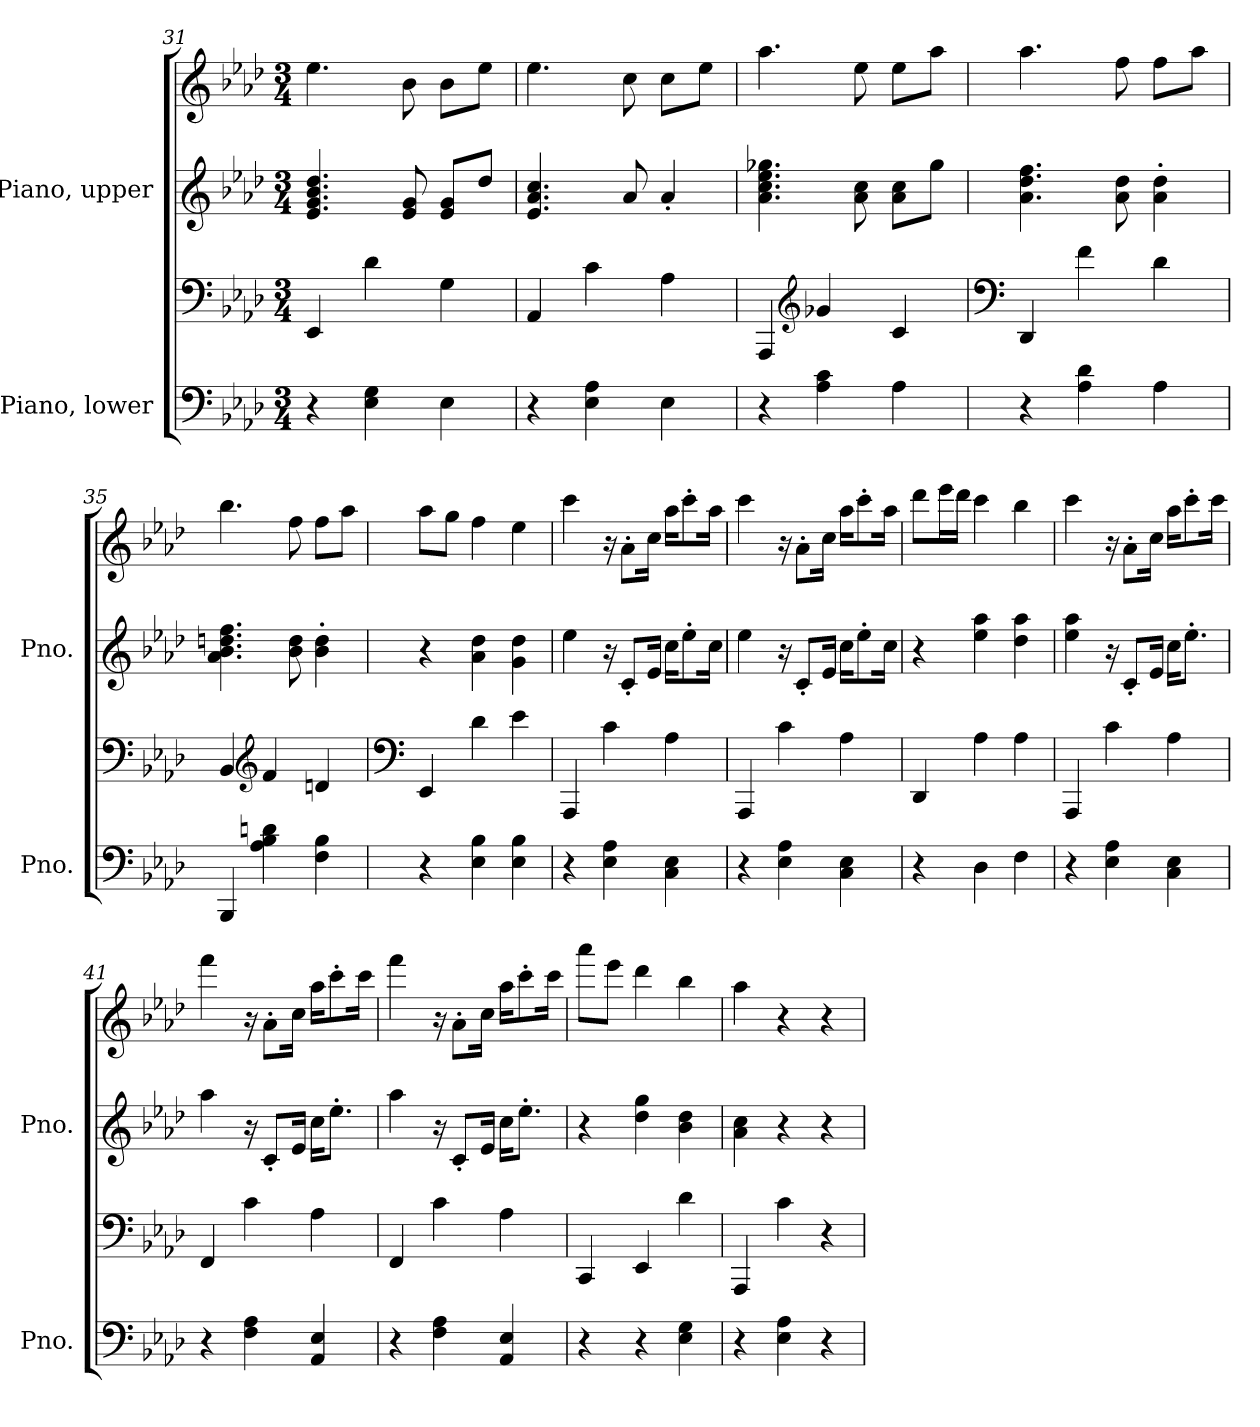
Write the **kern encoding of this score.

**kern	**kern	**kern	**kern
*part2	*part2	*part1	*part1
*staff4	*staff3	*staff2	*staff1
*I"Piano, lower	*	*I"Piano, upper	*
*I'Pno.	*	*I'Pno.	*
*clefF4	*clefF4	*clefG2	*clefG2
*k[b-e-a-d-]	*k[b-e-a-d-]	*k[b-e-a-d-]	*k[b-e-a-d-]
*M3/4	*M3/4	*M3/4	*M3/4
=31	=31	=31	=31
4r	4EE-/	4.e-/ 4.g/ 4.b-/ 4.dd-/	4.ee-\
4E-\ 4G\	4d-\	.	.
.	.	8e-/ 8g/	8b-\
4E-\	4G\	8e-/ 8g/L	8b-\L
.	.	8dd-/J	8ee-\J
=32	=32	=32	=32
4r	4AA-/	4.e-/ 4.a-/ 4.cc/	4.ee-\
4E-\ 4A-\	4c\	.	.
.	.	8a-/	8cc\
4E-\	4A-\	4a-'/	8cc\L
.	.	.	8ee-\J
=33	=33	=33	=33
4r	4AAA-/	4.a-\ 4.cc\ 4.ee-\ 4.gg-X\	4.aa-\
*	*clefG2	*	*
4A-\ 4c\	4g-X/	.	.
.	.	8a-\ 8cc\	8ee-\
4A-\	4c/	8a-\ 8cc\L	8ee-\L
.	.	8gg-\J	8aa-\J
=34	=34	=34	=34
*	*clefF4	*	*
4r	4DD-/	4.a-\ 4.dd-\ 4.ff\	4.aa-\
4A-\ 4d-\	4f\	.	.
.	.	8a-\ 8dd-\	8ff\
4A-\	4d-\	4a-\' 4dd-\'	8ff\L
.	.	.	8aa-\J
=35	=35	=35	=35
4BBB-/	4BB-/	4.a-\ 4.b-\ 4.ddn\ 4.ff\	4.bb-\
*	*clefG2	*	*
4A-\ 4B-\ 4dn\	4f/	.	.
.	.	8b-\ 8dd\	8ff\
4F\ 4B-\	4dn/	4b-\' 4dd\'	8ff\L
.	.	.	8aa-\J
!!LO:PB:g=z
=36	=36	=36	=36
*	*clefF4	*	*
4r	4EE-/	4r	8aa-\L
.	.	.	8gg\J
4E-\ 4B-\	4d-\	4a-\ 4dd-\	4ff\
4E-\ 4B-\	4e-\	4g\ 4dd-\	4ee-\
=37	=37	=37	=37
4r	4AAA-/	4ee-\	4ccc\
4E-\ 4A-\	4c\	16r	16r
.	.	8c'/L	8a-'\L
.	.	16e-/Jk	16cc\Jk
4C\ 4E-\	4A-\	16cc\KL	16aa-\KL
.	.	8ee-'\	8ccc'\
.	.	16cc\Jk	16aa-\Jk
=38	=38	=38	=38
4r	4AAA-/	4ee-\	4ccc\
4E-\ 4A-\	4c\	16r	16r
.	.	8c'/L	8a-'\L
.	.	16e-/Jk	16cc\Jk
4C\ 4E-\	4A-\	16cc\KL	16aa-\KL
.	.	8ee-'\	8ccc'\
.	.	16cc\Jk	16aa-\Jk
=39	=39	=39	=39
4r	4DD-/	4r	8ddd-\L
.	.	.	16eee-\L
.	.	.	16ddd-\JJ
4D-\	4A-\	4ee-\ 4aa-\	4ccc\
4F\	4A-\	4dd-\ 4aa-\	4bb-\
=40	=40	=40	=40
4r	4AAA-/	4ee-\ 4aa-\	4ccc\
4E-\ 4A-\	4c\	16r	16r
.	.	8c'/L	8a-'\L
.	.	16e-/Jk	16cc\Jk
4C\ 4E-\	4A-\	16cc\KL	16aa-\KL
.	.	8.ee-'\J	8ccc'\
.	.	.	16ccc\Jk
!!LO:LB:g=z
=41	=41	=41	=41
4r	4FF/	4aa-\	4fff\
4F\ 4A-\	4c\	16r	16r
.	.	8c'/L	8a-'\L
.	.	16e-/Jk	16cc\Jk
4AA-/ 4E-/	4A-\	16cc\KL	16aa-\KL
.	.	8.ee-'\J	8ccc'\
.	.	.	16ccc\Jk
=42	=42	=42	=42
4r	4FF/	4aa-\	4fff\
4F\ 4A-\	4c\	16r	16r
.	.	8c'/L	8a-'\L
.	.	16e-/Jk	16cc\Jk
4AA-/ 4E-/	4A-\	16cc\KL	16aa-\KL
.	.	8.ee-'\J	8ccc'\
.	.	.	16ccc\Jk
=43	=43	=43	=43
4r	4CC/	4r	8aaa-\L
.	.	.	8eee-\J
4r	4EE-/	4dd-\ 4gg\	4ddd-\
4E-\ 4G\	4d-\	4b-\ 4dd-\	4bb-\
=44	=44	=44	=44
4r	4AAA-/	4a-\ 4cc\	4aa-\
4E-\ 4A-\	4c\	4r	4r
4r	4r	4r	4r
=	=	=	=
*-	*-	*-	*-
